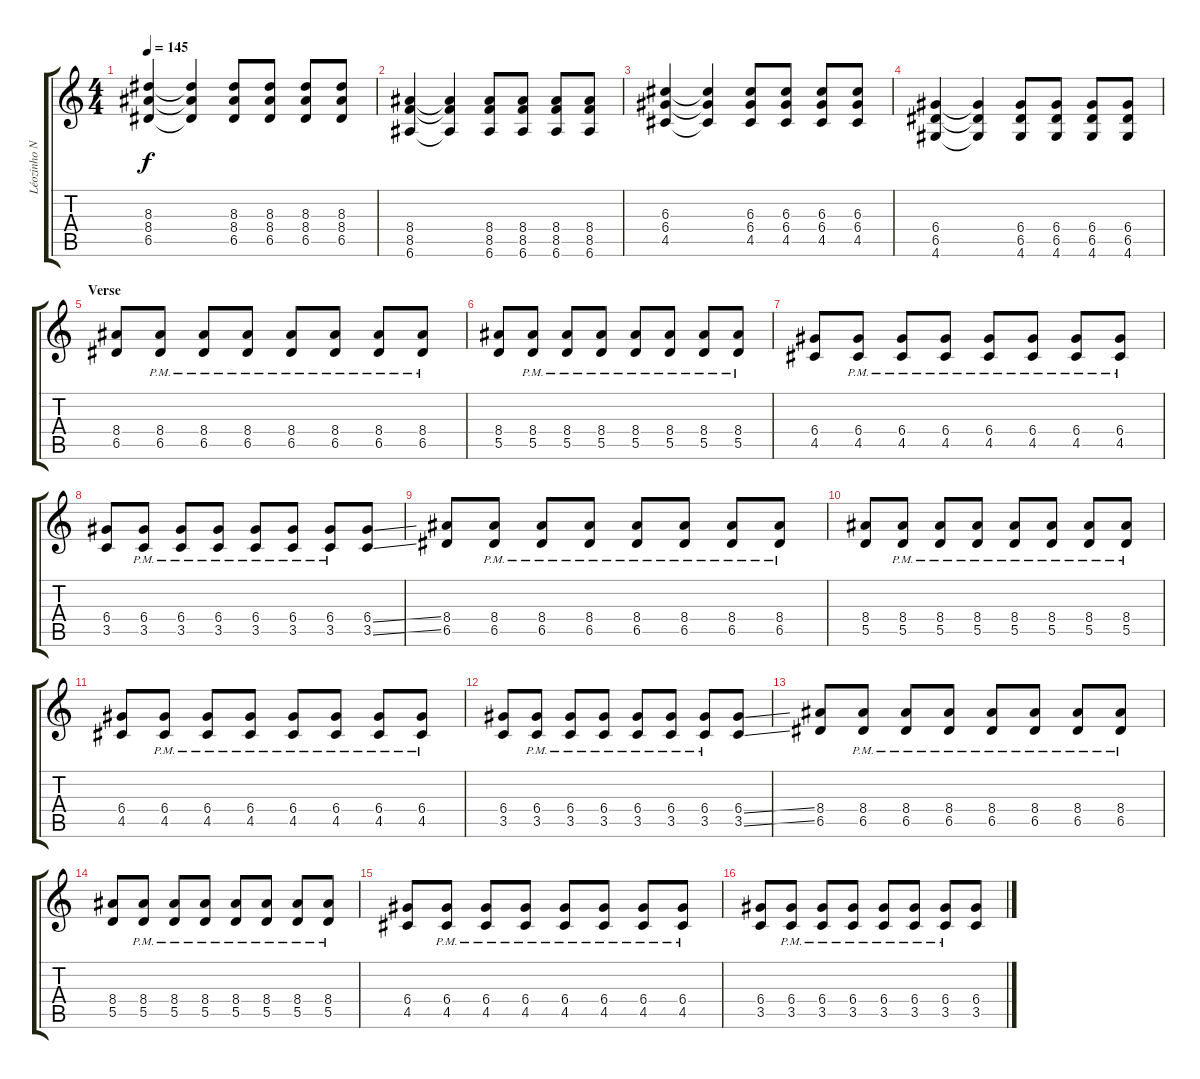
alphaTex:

\track ("Léozinho Nastácia" "Léozinho N") {instrument distortionguitar}
\staff {score tabs}
\tuning (E4 B3 G3 D3 A2 E2) {hide}
\ts (4 4)
\tempo 145
\clef g2
\ks c
(8.3 8.4 6.5).4{dy f} (8.3{t} 8.4{t} 6.5{t}).4 (8.3 8.4 6.5).8 (8.3 8.4 6.5).8 (8.3 8.4 6.5).8 (8.3 8.4 6.5).8 |
(8.4 8.5 6.6).4 (8.4{t} 8.5{t} 6.6{t}).4 (8.4 8.5 6.6).8 (8.4 8.5 6.6).8 (8.4 8.5 6.6).8 (8.4 8.5 6.6).8 |
(6.3 6.4 4.5).4 (6.3{t} 6.4{t} 4.5{t}).4 (6.3 6.4 4.5).8 (6.3 6.4 4.5).8 (6.3 6.4 4.5).8 (6.3 6.4 4.5).8 |
(6.4 6.5 4.6).4 (6.4{t} 6.5{t} 4.6{t}).4 (6.4 6.5 4.6).8 (6.4 6.5 4.6).8 (6.4 6.5 4.6).8 (6.4 6.5 4.6).8 |
\section ("" "Verse")
(8.4 6.5).8 (8.4{pm} 6.5{pm}).8 (8.4{pm} 6.5{pm}).8 (8.4{pm} 6.5{pm}).8 (8.4{pm} 6.5{pm}).8 (8.4{pm} 6.5{pm}).8 (8.4{pm} 6.5{pm}).8 (8.4{pm} 6.5{pm}).8 |
(8.4 5.5).8 (8.4{pm} 5.5{pm}).8 (8.4{pm} 5.5{pm}).8 (8.4{pm} 5.5{pm}).8 (8.4{pm} 5.5{pm}).8 (8.4{pm} 5.5{pm}).8 (8.4{pm} 5.5{pm}).8 (8.4{pm} 5.5{pm}).8 |
(6.4 4.5).8 (6.4{pm} 4.5{pm}).8 (6.4{pm} 4.5{pm}).8 (6.4{pm} 4.5{pm}).8 (6.4{pm} 4.5{pm}).8 (6.4{pm} 4.5{pm}).8 (6.4{pm} 4.5{pm}).8 (6.4{pm} 4.5{pm}).8 |
(6.4 3.5).8 (6.4{pm} 3.5{pm}).8 (6.4{pm} 3.5{pm}).8 (6.4{pm} 3.5{pm}).8 (6.4{pm} 3.5{pm}).8 (6.4{pm} 3.5{pm}).8 (6.4{pm} 3.5{pm}).8 (6.4{ss} 3.5{ss}).8 |
(8.4 6.5).8 (8.4{pm} 6.5{pm}).8 (8.4{pm} 6.5{pm}).8 (8.4{pm} 6.5{pm}).8 (8.4{pm} 6.5{pm}).8 (8.4{pm} 6.5{pm}).8 (8.4{pm} 6.5{pm}).8 (8.4{pm} 6.5{pm}).8 |
(8.4 5.5).8 (8.4{pm} 5.5{pm}).8 (8.4{pm} 5.5{pm}).8 (8.4{pm} 5.5{pm}).8 (8.4{pm} 5.5{pm}).8 (8.4{pm} 5.5{pm}).8 (8.4{pm} 5.5{pm}).8 (8.4{pm} 5.5{pm}).8 |
(6.4 4.5).8 (6.4{pm} 4.5{pm}).8 (6.4{pm} 4.5{pm}).8 (6.4{pm} 4.5{pm}).8 (6.4{pm} 4.5{pm}).8 (6.4{pm} 4.5{pm}).8 (6.4{pm} 4.5{pm}).8 (6.4{pm} 4.5{pm}).8 |
(6.4 3.5).8 (6.4{pm} 3.5{pm}).8 (6.4{pm} 3.5{pm}).8 (6.4{pm} 3.5{pm}).8 (6.4{pm} 3.5{pm}).8 (6.4{pm} 3.5{pm}).8 (6.4{pm} 3.5{pm}).8 (6.4{ss} 3.5{ss}).8 |
(8.4 6.5).8 (8.4{pm} 6.5{pm}).8 (8.4{pm} 6.5{pm}).8 (8.4{pm} 6.5{pm}).8 (8.4{pm} 6.5{pm}).8 (8.4{pm} 6.5{pm}).8 (8.4{pm} 6.5{pm}).8 (8.4{pm} 6.5{pm}).8 |
(8.4 5.5).8 (8.4{pm} 5.5{pm}).8 (8.4{pm} 5.5{pm}).8 (8.4{pm} 5.5{pm}).8 (8.4{pm} 5.5{pm}).8 (8.4{pm} 5.5{pm}).8 (8.4{pm} 5.5{pm}).8 (8.4{pm} 5.5{pm}).8 |
(6.4 4.5).8 (6.4{pm} 4.5{pm}).8 (6.4{pm} 4.5{pm}).8 (6.4{pm} 4.5{pm}).8 (6.4{pm} 4.5{pm}).8 (6.4{pm} 4.5{pm}).8 (6.4{pm} 4.5{pm}).8 (6.4{pm} 4.5{pm}).8 |
(6.4 3.5).8 (6.4{pm} 3.5{pm}).8 (6.4{pm} 3.5{pm}).8 (6.4{pm} 3.5{pm}).8 (6.4{pm} 3.5{pm}).8 (6.4{pm} 3.5{pm}).8 (6.4{pm} 3.5{pm}).8 (6.4{ss} 3.5{ss}).8
